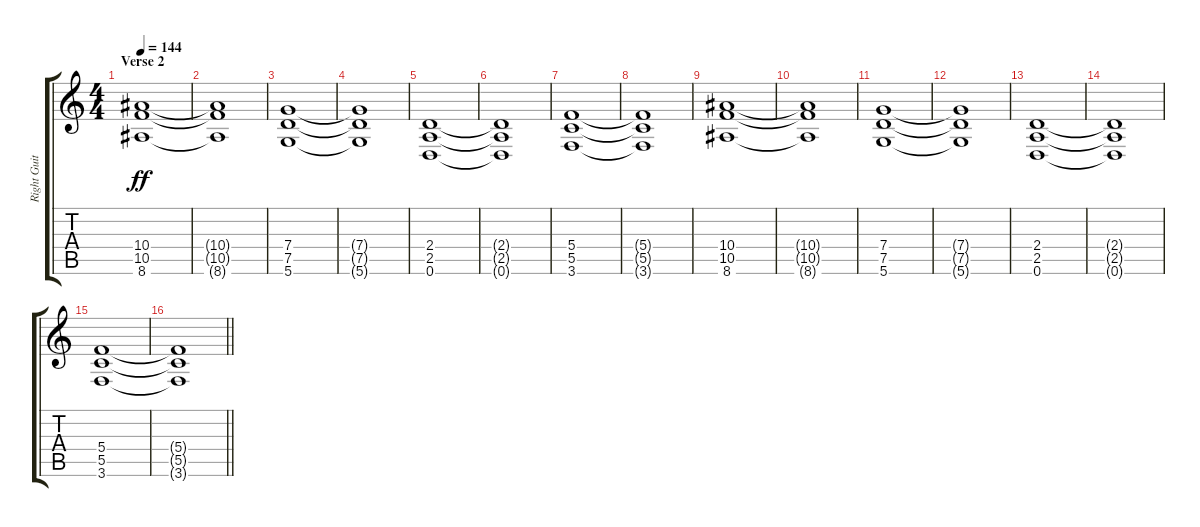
\track ("Right Guitar" "Right Guit") {instrument distortionguitar}
\staff {score tabs}
\tuning (D4 A3 F3 C3 G2 D2) {hide}
\ts (4 4)
\section ("" "Verse 2")
\tempo 144
\clef g2
\ks c
(10.4 10.5 8.6).1{dy ff} |
(10.4{t} 10.5{t} 8.6{t}).1 |
(7.4 7.5 5.6).1 |
(7.4{t} 7.5{t} 5.6{t}).1 |
(2.4 2.5 0.6).1 |
(2.4{t} 2.5{t} 0.6{t}).1 |
(5.4 5.5 3.6).1 |
(5.4{t} 5.5{t} 3.6{t}).1 |
(10.4 10.5 8.6).1 |
(10.4{t} 10.5{t} 8.6{t}).1 |
(7.4 7.5 5.6).1 |
(7.4{t} 7.5{t} 5.6{t}).1 |
(2.4 2.5 0.6).1 |
(2.4{t} 2.5{t} 0.6{t}).1 |
(5.4 5.5 3.6).1 |
\barLineRight lightlight
(5.4{t} 5.5{t} 3.6{t}).1
